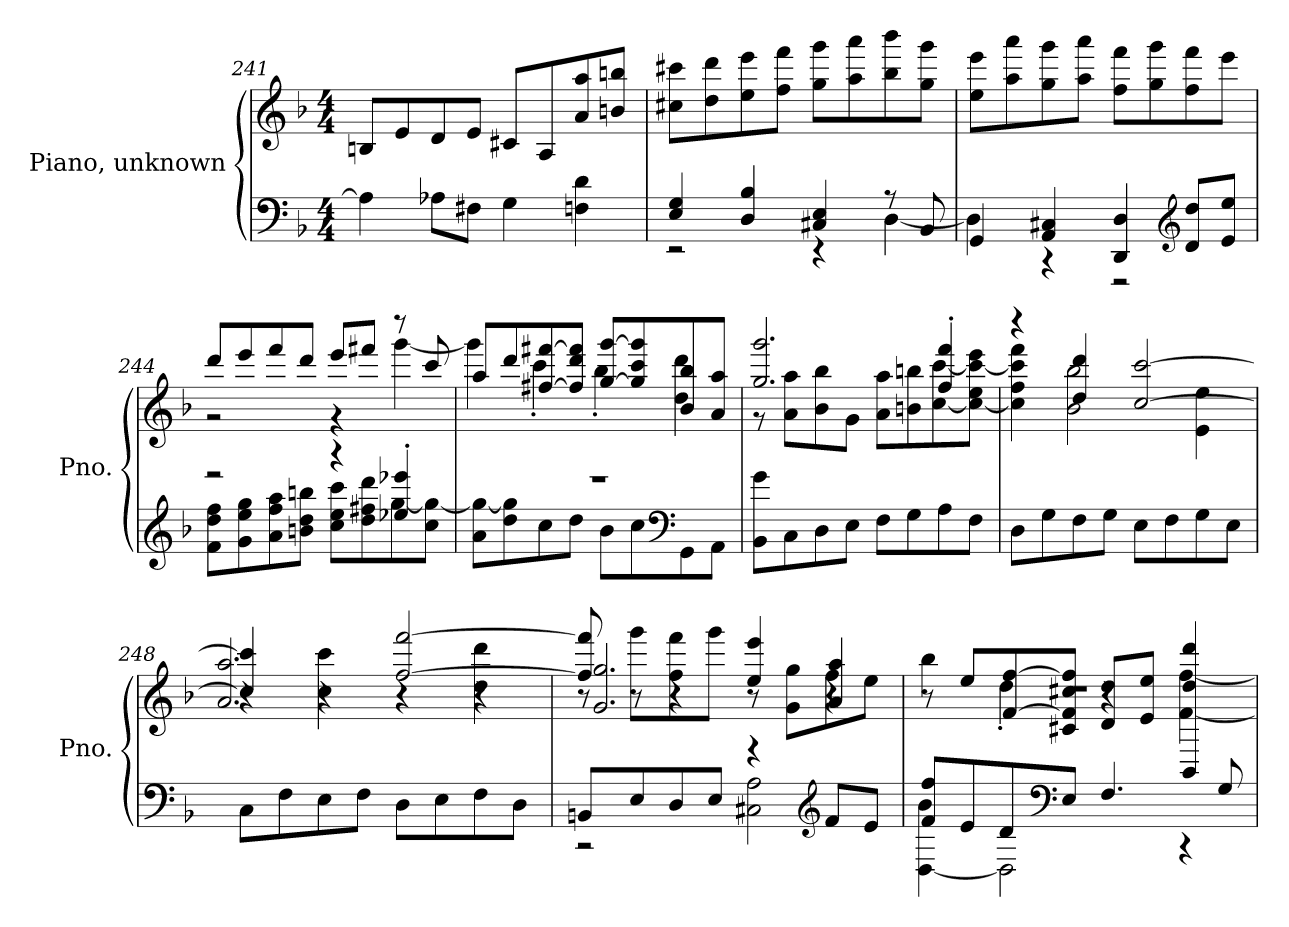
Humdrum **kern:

**kern	**kern
*part1	*part1
*staff2	*staff1
*I"Piano, unknown	*
*I'Pno.	*
*clefF4	*clefG2
*k[b-]	*k[b-]
*M4/4	*M4/4
=241	=241
4A\]	8Bn/L
.	8e/
8A-X\L	8d/
8F#X\J	8e/J
4G\	8c#X/L
.	8A/
4Fn\ 4d\	8a/ 8aa/
.	8bn/ 8bbn/J
!!LO:PB:g=z
=242	=242
*^	*
4E/ 4G/	2r	8cc#X\ 8ccc#X\L
.	.	8dd\ 8ddd\
4D/ 4B-/	.	8ee\ 8eee\
.	.	8ff\ 8fff\J
4C#X/ 4E/	4r	8gg\ 8ggg\L
.	.	8aa\ 8aaa\
8r	[4D\	8bb-\ 8bbb-\
8BB-/	.	8gg\ 8ggg\J
=243	=243	=243
4GG/	4D\]	8ee\ 8eee\L
.	.	8aa\ 8aaa\
4AA/ 4C#X/	4r	8gg\ 8ggg\
.	.	8aa\ 8aaa\J
4DD/ 4D/	2r	8ff\ 8fff\L
.	.	8gg\ 8ggg\
*clefG2	*	*
8d/ 8dd/L	.	8ff\ 8fff\
8e/ 8ee/J	.	8eee\J
=244	=244	=244
*	*	*^
2r	8f\ 8dd\ 8ff\L	8ddd/L	2r
.	8g\ 8ee\ 8gg\	8eee/	.
.	8a\ 8ff\ 8aa\	8fff/	.
.	8bn\ 8dd\ 8bbn\J	8ddd/J	.
4r	8cc\ 8ee\ 8ccc\L	8eee/L	4r
.	8dd\ 8ff#X\ 8ddd\	8fff#X/J	.
4ee-X/' 4eee-X/'	[8gg\	8r	[4ggg\
.	8cc\ 8gg\_J	8ccc/	.
!!LO:LB:g=z	!!
=245	=245	=245	=245
1r	8a\ 8gg\_L	8aa/L	4ggg\]
.	8dd\ 8gg\]	8ddd/	.
.	8cc\	[8ff#X/ [8fff#X/	4ccc'\
.	8dd\J	8ff#/] 8ddd/ 8fff#/]J	.
.	8b-\L	[8gg/ [8ggg/L	4bb-'\
.	8cc\	8gg/] 8ccc/ 8ggg/]	.
*clefF4	*	*	*
.	8GG\	8b-/ 8bb-/	4dd\ 4ddd\
.	8AA\J	8a/ 8aa/J	.
*v	*v	*	*
=246	=246	=246
8BB-\ 8g\L	2.gg/ 2.ggg/	8r
8C\	.	8a\ 8aa\L
8D\	.	8b-\ 8bb-\
8E\J	.	8g\J
8F\L	.	8a\ 8aa\L
8G\	.	8bn\ 8bbn\
8A\	4ff/' 4fff/'	[8cc\ [8ccc\
8F\J	.	8cc\_ 8ee\ 8ccc\_ 8eee\J
=247	=247	=247
8D\L	4r	4cc\] 4ff\ 4ccc\] 4fff\
8G\	.	.
8F\	4dd/ 4ddd/	2b-\ 2bb-\
8G\J	.	.
8E\L	[2cc/ [2ccc/	.
8F\	.	.
8G\	.	4e\ 4ee\
8E\J	.	.
=248	=248	=248
*	*	*^
8C\L	4cc/] 4ccc/]	4r	2.a/ 2.aa/
8F\	.	.	.
8E\	4r	4cc\ 4ccc\	.
8F\J	.	.	.
8D\L	[2ff/ [2fff/	4r	.
8E\	.	.	.
8F\	.	4dd\ 4ddd\	4r
8D\J	.	.	.
!!LO:LB:g=z	!!	!!
=249	=249	=249	=249
*^	*	*	*
8BBn/L	2r	8ff/] 8fff/]	8r	2.g/ 2.gg/
8E/	.	8r	8ggg\L	.
8D/	.	4r	8ff\ 8fff\	.
8E/J	.	.	8ggg\J	.
4r	2C#X\ 2A\	4ee/ 4eee/	8r	.
.	.	.	8g\ 8gg\L	.
*clefG2	*	*	*	*
8f/L	.	4r	8ff\	4a/ 4aa/
8e/J	.	.	8ee\J	.
=250	=250	=250	=250	=250
8f/ 8ff/L	[4D\ 4b-\	1r	4bb-\	8r
8e/	.	.	.	8ee/L
8d/	2D\]	.	4dd'\	[8f/ [8ff/
*clefF4	*	*	*	*
8E/J	.	.	.	8c#X/ 8f/] 8cc#X/ 8ff/]J
4.F/	.	.	4r	8d/ 8dd/L
.	.	.	.	8e/ 8ee/J
.	4r	.	[4f\ [4ff\	4BB-/ 4dd/ 4ddd/
8G/	.	.	.	.
*v	*v	*	*	*
*	*v	*v	*v
=	=
*-	*-
